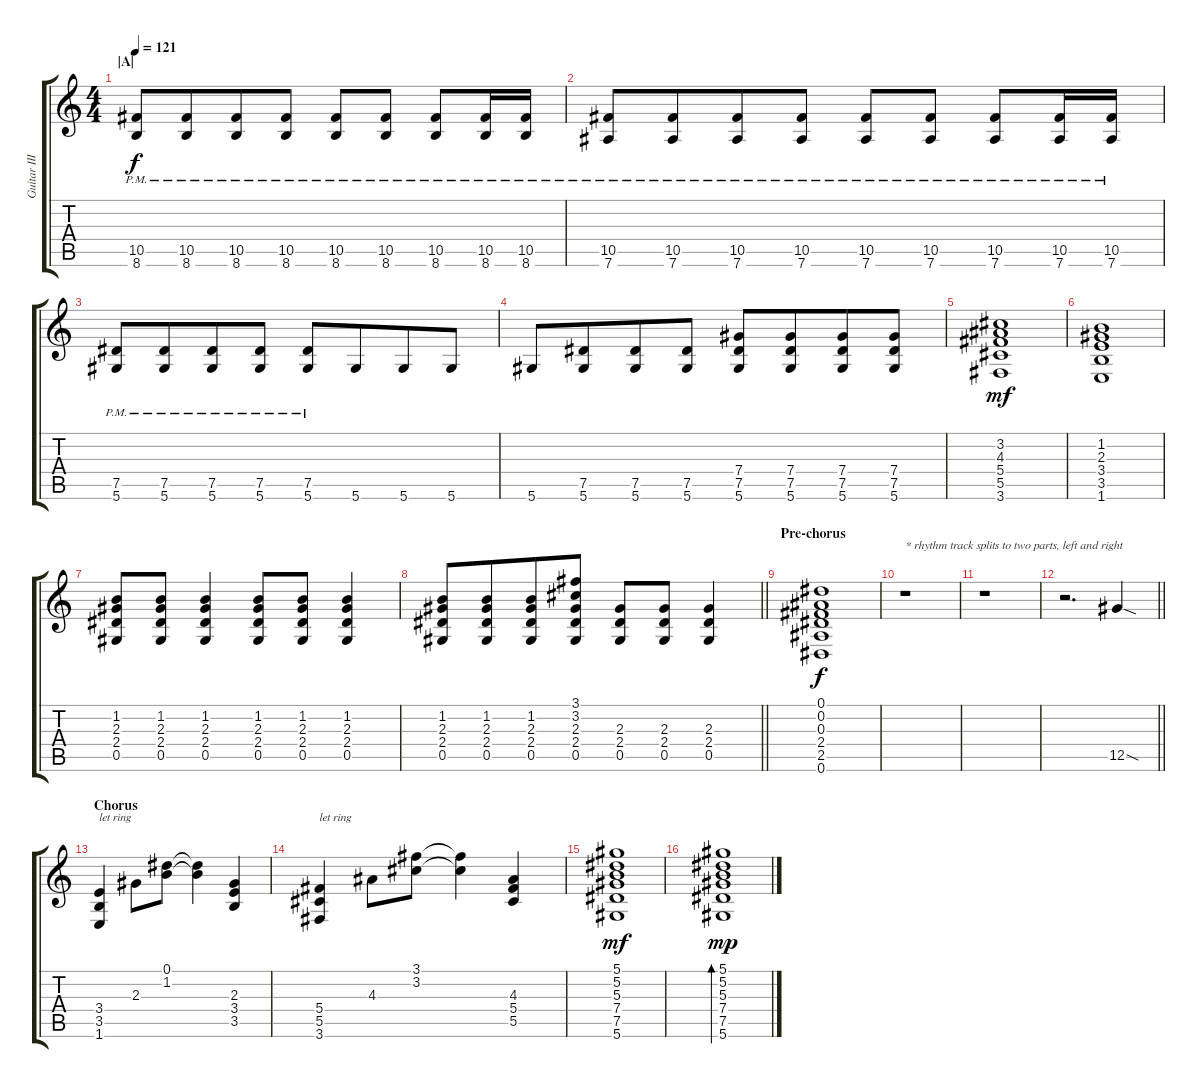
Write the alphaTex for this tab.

\track ("Guitar III (Rhythm)" "Guitar III") {instrument distortionguitar}
\staff {score tabs}
\tuning (Eb4 Bb3 Gb3 Db3 Ab2 Eb2) {hide}
\ts (4 4)
\section ("" "|A|")
\tempo 121
\clef g2
\ks aminor
(10.5{pm} 8.6{pm}).8{dy f} (10.5{pm} 8.6{pm}).8{beam merge} (10.5{pm} 8.6{pm}).8 (10.5{pm} 8.6{pm}).8 (10.5{pm} 8.6{pm}).8 (10.5{pm} 8.6{pm}).8 (10.5{pm} 8.6{pm}).8 (10.5{pm} 8.6{pm}).16 (10.5{pm} 8.6{pm}).16 |
(10.5{pm} 7.6{pm}).8 (10.5{pm} 7.6{pm}).8{beam merge} (10.5{pm} 7.6{pm}).8 (10.5{pm} 7.6{pm}).8 (10.5{pm} 7.6{pm}).8 (10.5{pm} 7.6{pm}).8 (10.5{pm} 7.6{pm}).8 (10.5{pm} 7.6{pm}).16 (10.5{pm} 7.6{pm}).16 |
(7.5{pm} 5.6{pm}).8 (7.5{pm} 5.6{pm}).8{beam merge} (7.5{pm} 5.6{pm}).8 (7.5{pm} 5.6{pm}).8 (7.5{pm} 5.6{pm}).8 5.6.8{beam merge} 5.6.8 5.6.8 |
5.6.8 (7.5 5.6).8{beam merge} (7.5 5.6).8 (7.5 5.6).8 (7.4 7.5 5.6).8 (7.4 7.5 5.6).8{beam merge} (7.4 7.5 5.6).8 (7.4 7.5 5.6).8 |
(3.2 4.3 5.4 5.5 3.6).1{dy mf} |
(1.2 2.3 3.4 3.5 1.6).1 |
(1.2 2.3 2.4 0.5).8 (1.2 2.3 2.4 0.5).8 (1.2 2.3 2.4 0.5).4 (1.2 2.3 2.4 0.5).8 (1.2 2.3 2.4 0.5).8 (1.2 2.3 2.4 0.5).4 |
\barLineRight lightlight
(1.2 2.3 2.4 0.5).8 (1.2 2.3 2.4 0.5).8{beam merge} (1.2 2.3 2.4 0.5).8 (3.1 3.2 2.3 2.4 0.5).8 (2.3 2.4 0.5).8 (2.3 2.4 0.5).8 (2.3 2.4 0.5).4 |
\section ("" "Pre-chorus")
(0.1 0.2 0.3 2.4 2.5 0.6).1{dy f} |
r.1{txt "* rhythm track splits to two parts, left and right"} |
r.1 |
\barLineRight lightlight
r.2{d} 12.5{sod}.4 |
\section ("" "Chorus")
(3.4 3.5 1.6).4{txt "let ring"} 2.3.8 (0.1 1.2).8 (0.1{t} 1.2{t}).4 (2.3 3.4 3.5).4 |
(5.4 5.5 3.6).4{txt "let ring"} 4.3.8 (3.1 3.2).8 (3.1{t} 3.2{t}).4 (4.3 5.4 5.5).4 |
(5.1 5.2 5.3 7.4 7.5 5.6).1{dy mf} |
(5.1 5.2 5.3 7.4 7.5 5.6).1{bd 120 dy mp}
